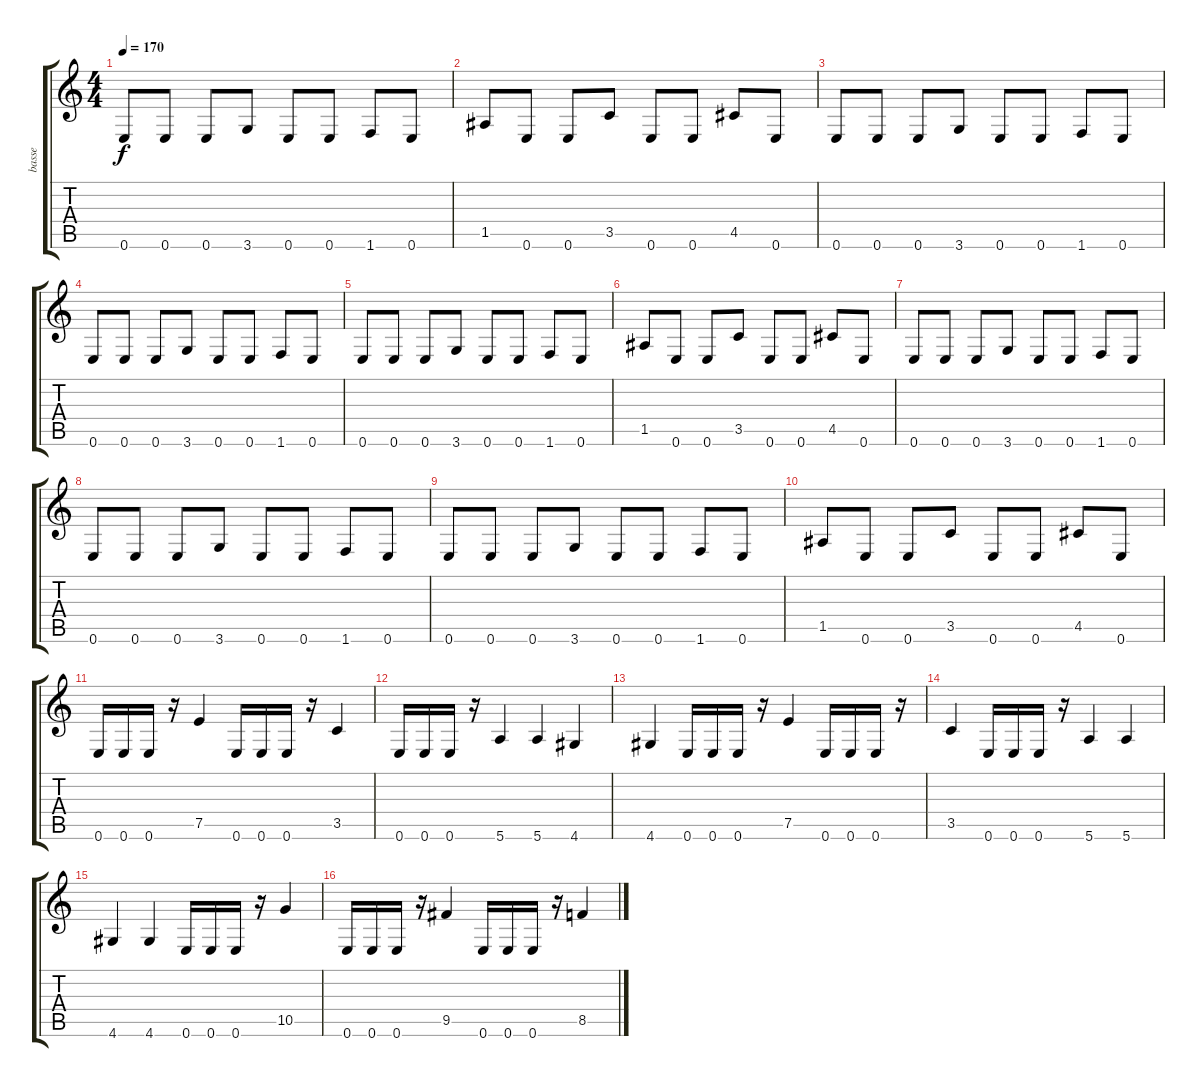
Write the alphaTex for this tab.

\track ("basse" "basse") {instrument electricbassfinger}
\staff {score tabs}
\tuning (E4 B3 G3 D3 A2 E2) {hide}
\ts (4 4)
\tempo 170
\clef g2
\ks c
0.6.8{dy f} 0.6.8 0.6.8 3.6.8 0.6.8 0.6.8 1.6.8 0.6.8 |
1.5.8 0.6.8 0.6.8 3.5.8 0.6.8 0.6.8 4.5.8 0.6.8 |
0.6.8 0.6.8 0.6.8 3.6.8 0.6.8 0.6.8 1.6.8 0.6.8 |
0.6.8 0.6.8 0.6.8 3.6.8 0.6.8 0.6.8 1.6.8 0.6.8 |
0.6.8 0.6.8 0.6.8 3.6.8 0.6.8 0.6.8 1.6.8 0.6.8 |
1.5.8 0.6.8 0.6.8 3.5.8 0.6.8 0.6.8 4.5.8 0.6.8 |
0.6.8 0.6.8 0.6.8 3.6.8 0.6.8 0.6.8 1.6.8 0.6.8 |
0.6.8 0.6.8 0.6.8 3.6.8 0.6.8 0.6.8 1.6.8 0.6.8 |
0.6.8 0.6.8 0.6.8 3.6.8 0.6.8 0.6.8 1.6.8 0.6.8 |
1.5.8 0.6.8 0.6.8 3.5.8 0.6.8 0.6.8 4.5.8 0.6.8 |
0.6.16 0.6.16 0.6.16 r.16 7.5.4 0.6.16 0.6.16 0.6.16 r.16 3.5.4 |
0.6.16 0.6.16 0.6.16 r.16 5.6.4 5.6.4 4.6.4 |
4.6.4 0.6.16 0.6.16 0.6.16 r.16 7.5.4 0.6.16 0.6.16 0.6.16 r.16 |
3.5.4 0.6.16 0.6.16 0.6.16 r.16 5.6.4 5.6.4 |
4.6.4 4.6.4 0.6.16 0.6.16 0.6.16 r.16 10.5.4 |
0.6.16 0.6.16 0.6.16 r.16 9.5.4 0.6.16 0.6.16 0.6.16 r.16 8.5.4
